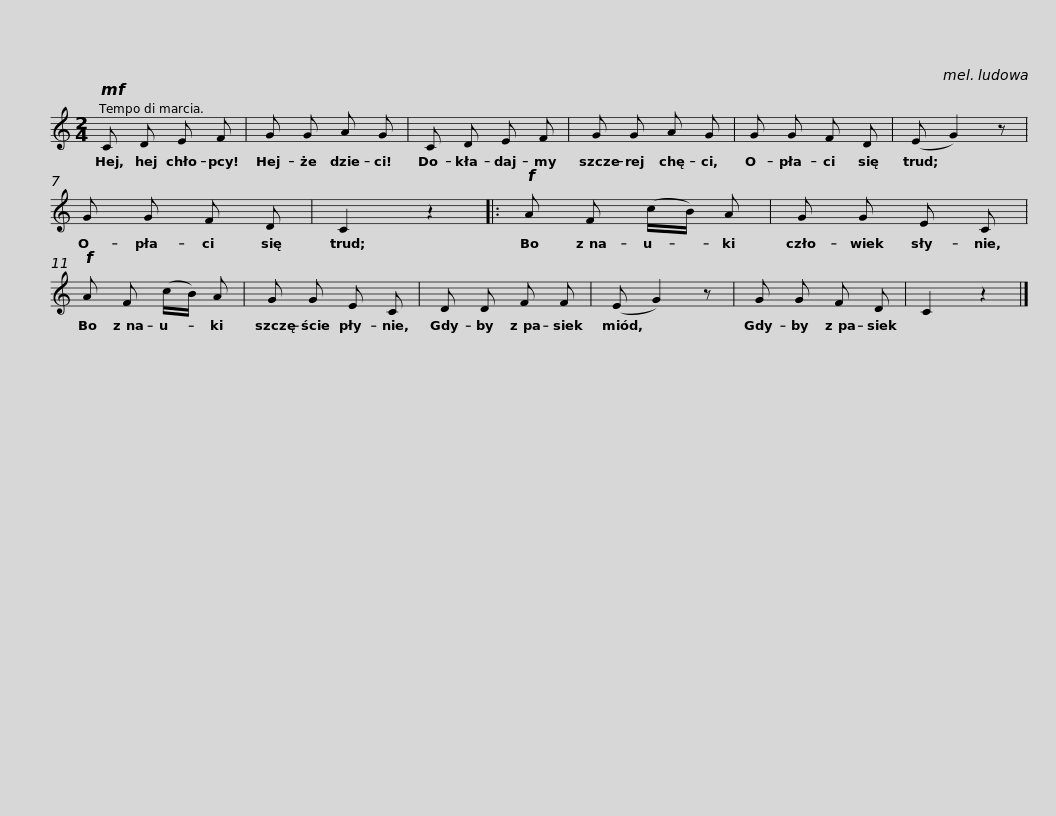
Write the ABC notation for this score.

X:1
L:1/8
M:2/4
I:linebreak $
K:C
V:1 treble
V:1
!mf! C D E F | G G A G | C D E F | G G A G | G G F D | %5
 (E G2) z |$ G G F D | C2 z2 |:!f! A F (c/B/) A | G G E C | %10
!f! A F (c/B/) A | G G E C |$ D D F F | (E G2) z | G G F D | %15
 C2 z2 |] %16
